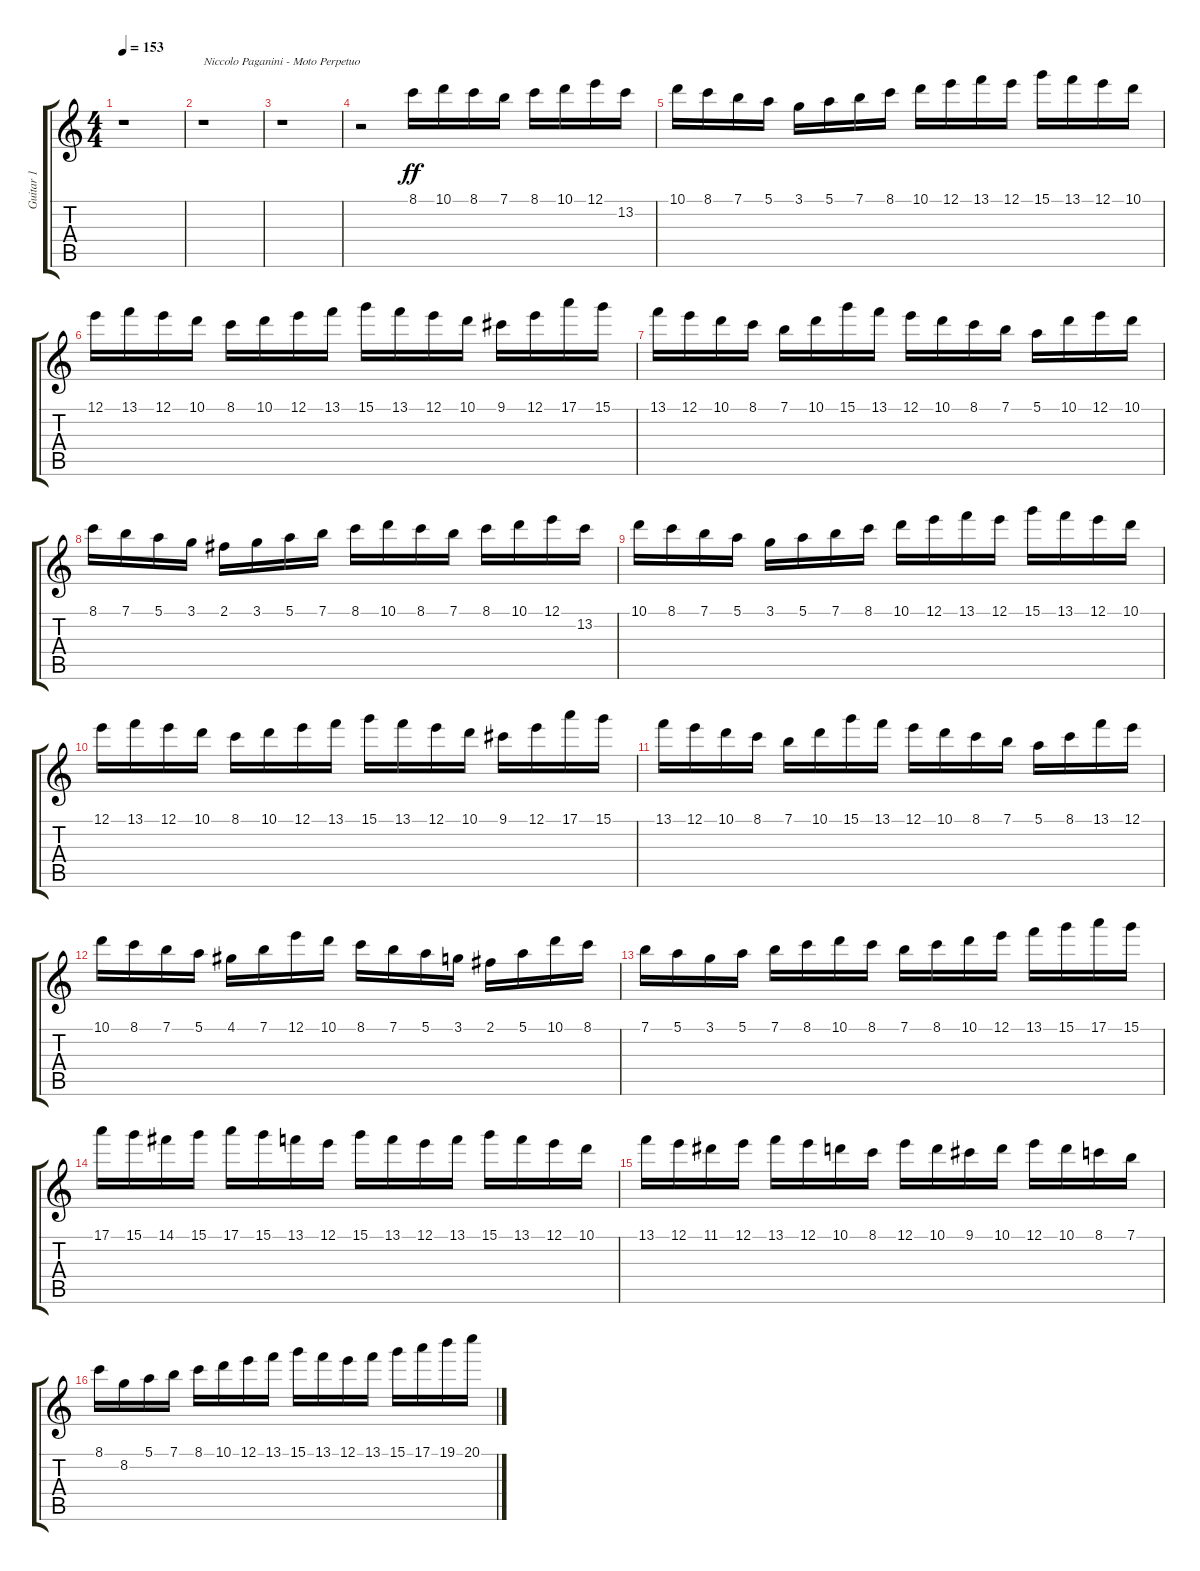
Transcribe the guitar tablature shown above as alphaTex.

\track ("Guitar 1" "Guitar 1") {instrument distortionguitar}
\staff {score tabs}
\tuning (E4 B3 G3 D3 A2 E2) {hide}
\ts (4 4)
\tempo 153
\clef g2
\ks c
r.1{dy ff instrument distortionguitar} |
r.1{txt "Niccolo Paganini - Moto Perpetuo"} |
r.1 |
r.2 8.1.16 10.1.16 8.1.16 7.1.16 8.1.16 10.1.16 12.1.16 13.2.16 |
10.1.16 8.1.16 7.1.16 5.1.16 3.1.16 5.1.16 7.1.16 8.1.16 10.1.16 12.1.16 13.1.16 12.1.16 15.1.16 13.1.16 12.1.16 10.1.16 |
12.1.16 13.1.16 12.1.16 10.1.16 8.1.16 10.1.16 12.1.16 13.1.16 15.1.16 13.1.16 12.1.16 10.1.16 9.1.16 12.1.16 17.1.16 15.1.16 |
13.1.16 12.1.16 10.1.16 8.1.16 7.1.16 10.1.16 15.1.16 13.1.16 12.1.16 10.1.16 8.1.16 7.1.16 5.1.16 10.1.16 12.1.16 10.1.16 |
8.1.16 7.1.16 5.1.16 3.1.16 2.1.16 3.1.16 5.1.16 7.1.16 8.1.16 10.1.16 8.1.16 7.1.16 8.1.16 10.1.16 12.1.16 13.2.16 |
10.1.16 8.1.16 7.1.16 5.1.16 3.1.16 5.1.16 7.1.16 8.1.16 10.1.16 12.1.16 13.1.16 12.1.16 15.1.16 13.1.16 12.1.16 10.1.16 |
12.1.16 13.1.16 12.1.16 10.1.16 8.1.16 10.1.16 12.1.16 13.1.16 15.1.16 13.1.16 12.1.16 10.1.16 9.1.16 12.1.16 17.1.16 15.1.16 |
13.1.16 12.1.16 10.1.16 8.1.16 7.1.16 10.1.16 15.1.16 13.1.16 12.1.16 10.1.16 8.1.16 7.1.16 5.1.16 8.1.16 13.1.16 12.1.16 |
10.1.16 8.1.16 7.1.16 5.1.16 4.1.16 7.1.16 12.1.16 10.1.16 8.1.16 7.1.16 5.1.16 3.1.16 2.1.16 5.1.16 10.1.16 8.1.16 |
7.1.16 5.1.16 3.1.16 5.1.16 7.1.16 8.1.16 10.1.16 8.1.16 7.1.16 8.1.16 10.1.16 12.1.16 13.1.16 15.1.16 17.1.16 15.1.16 |
17.1.16 15.1.16 14.1.16 15.1.16 17.1.16 15.1.16 13.1.16 12.1.16 15.1.16 13.1.16 12.1.16 13.1.16 15.1.16 13.1.16 12.1.16 10.1.16 |
13.1.16 12.1.16 11.1.16 12.1.16 13.1.16 12.1.16 10.1.16 8.1.16 12.1.16 10.1.16 9.1.16 10.1.16 12.1.16 10.1.16 8.1.16 7.1.16 |
8.1.16 8.2.16 5.1.16 7.1.16 8.1.16 10.1.16 12.1.16 13.1.16 15.1.16 13.1.16 12.1.16 13.1.16 15.1.16 17.1.16 19.1.16 20.1.16
